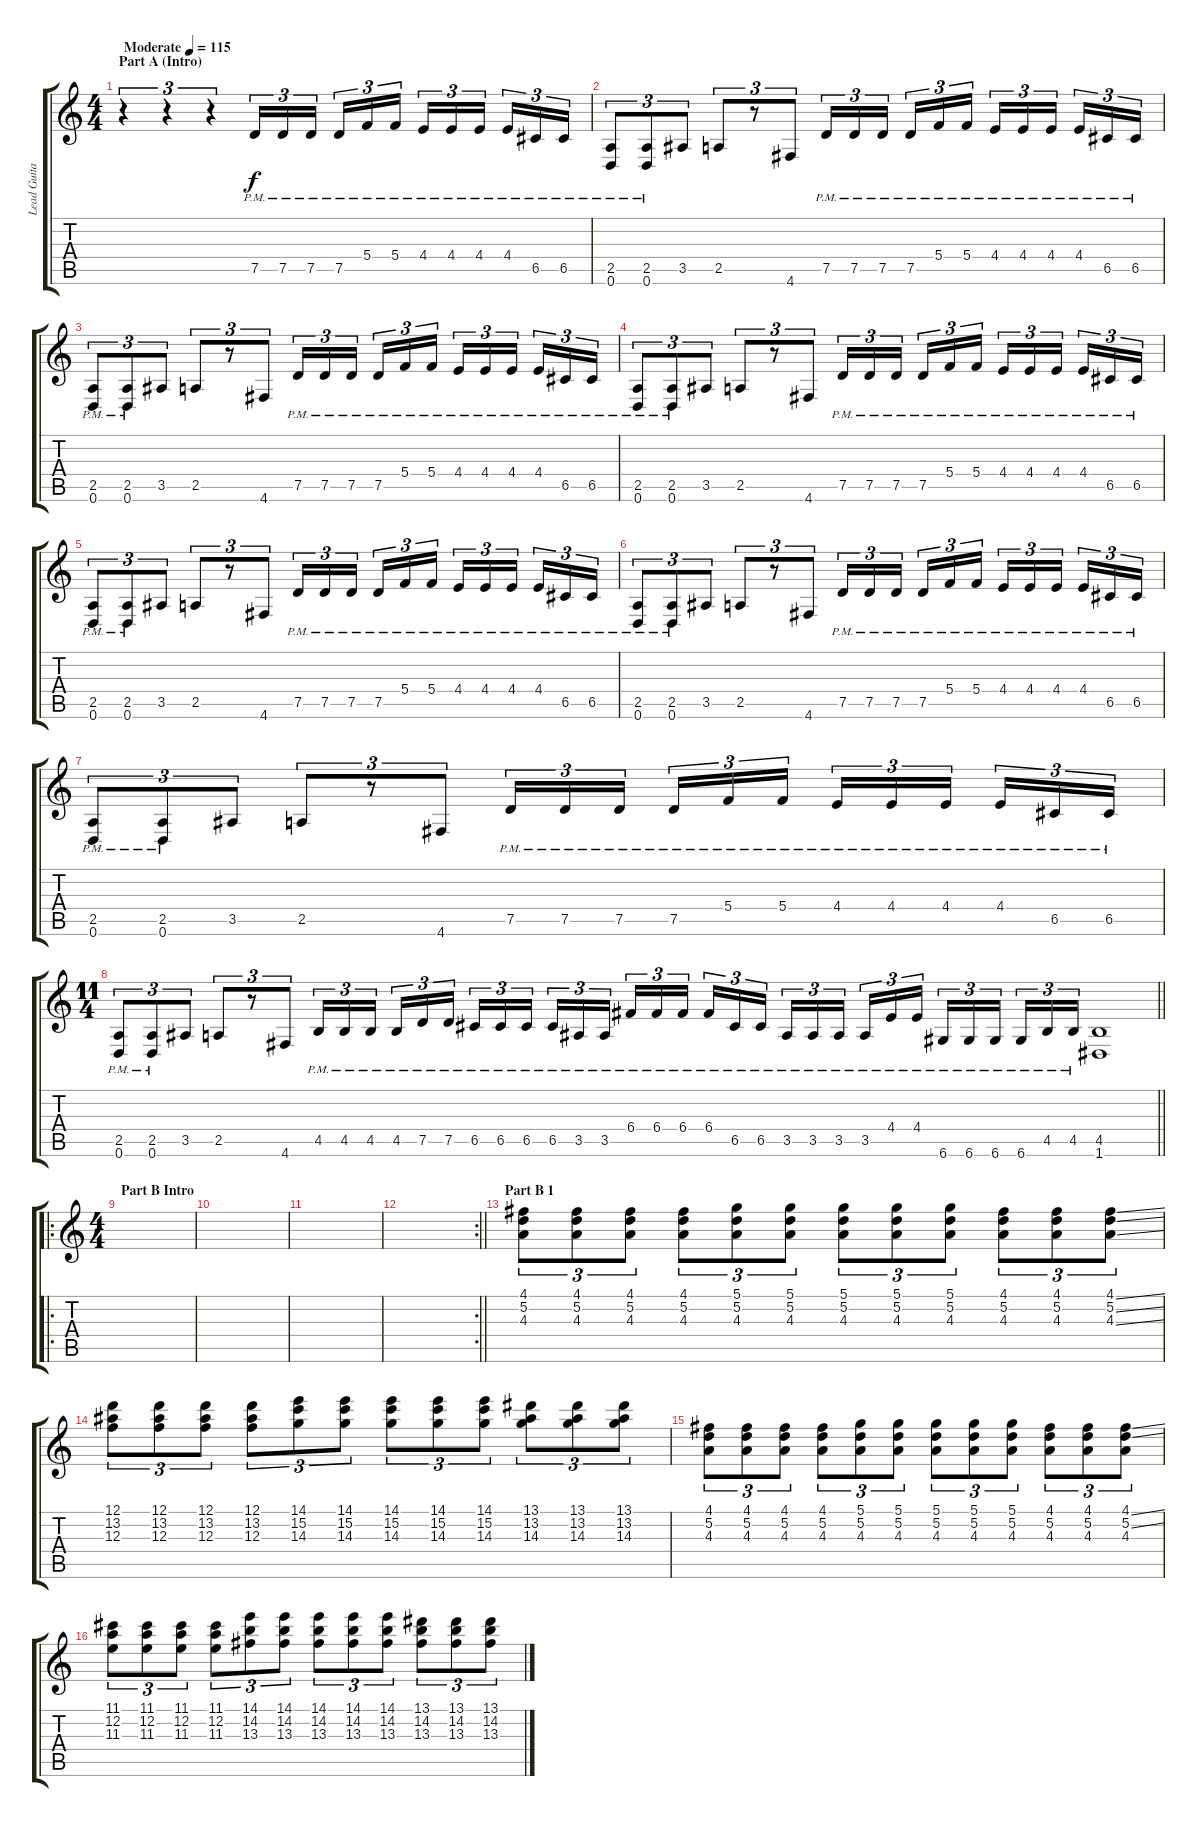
\track ("Lead Guitar" "Lead Guita") {instrument distortionguitar}
\staff {score tabs}
\tuning (D4 A3 F3 C3 G2 D2) {hide}
\ts (4 4)
\section ("" "Part A (Intro)")
\tempo (115 "Moderate")
\clef g2
\ks c
r.4{tu (3 2) dy f instrument distortionguitar} r.4{tu (3 2)} r.4{tu (3 2)} 7.5{pm}.16{tu (3 2)} 7.5{pm}.16{tu (3 2)} 7.5{pm}.16{tu (3 2) beam splitsecondary} 7.5{pm}.16{tu (3 2)} 5.4{pm}.16{tu (3 2)} 5.4{pm}.16{tu (3 2)} 4.4{pm}.16{tu (3 2)} 4.4{pm}.16{tu (3 2)} 4.4{pm}.16{tu (3 2) beam splitsecondary} 4.4{pm}.16{tu (3 2)} 6.5{pm}.16{tu (3 2)} 6.5{pm}.16{tu (3 2)} |
(2.5{pm} 0.6{pm}).8{tu (3 2)} (2.5{pm} 0.6{pm}).8{tu (3 2)} 3.5.8{tu (3 2)} 2.5.8{tu (3 2)} r.8{tu (3 2)} 4.6.8{tu (3 2)} 7.5{pm}.16{tu (3 2)} 7.5{pm}.16{tu (3 2)} 7.5{pm}.16{tu (3 2) beam splitsecondary} 7.5{pm}.16{tu (3 2)} 5.4{pm}.16{tu (3 2)} 5.4{pm}.16{tu (3 2)} 4.4{pm}.16{tu (3 2)} 4.4{pm}.16{tu (3 2)} 4.4{pm}.16{tu (3 2) beam splitsecondary} 4.4{pm}.16{tu (3 2)} 6.5{pm}.16{tu (3 2)} 6.5{pm}.16{tu (3 2)} |
(2.5{pm} 0.6{pm}).8{tu (3 2)} (2.5{pm} 0.6{pm}).8{tu (3 2)} 3.5.8{tu (3 2)} 2.5.8{tu (3 2)} r.8{tu (3 2)} 4.6.8{tu (3 2)} 7.5{pm}.16{tu (3 2)} 7.5{pm}.16{tu (3 2)} 7.5{pm}.16{tu (3 2) beam splitsecondary} 7.5{pm}.16{tu (3 2)} 5.4{pm}.16{tu (3 2)} 5.4{pm}.16{tu (3 2)} 4.4{pm}.16{tu (3 2)} 4.4{pm}.16{tu (3 2)} 4.4{pm}.16{tu (3 2) beam splitsecondary} 4.4{pm}.16{tu (3 2)} 6.5{pm}.16{tu (3 2)} 6.5{pm}.16{tu (3 2)} |
(2.5{pm} 0.6{pm}).8{tu (3 2)} (2.5{pm} 0.6{pm}).8{tu (3 2)} 3.5.8{tu (3 2)} 2.5.8{tu (3 2)} r.8{tu (3 2)} 4.6.8{tu (3 2)} 7.5{pm}.16{tu (3 2)} 7.5{pm}.16{tu (3 2)} 7.5{pm}.16{tu (3 2) beam splitsecondary} 7.5{pm}.16{tu (3 2)} 5.4{pm}.16{tu (3 2)} 5.4{pm}.16{tu (3 2)} 4.4{pm}.16{tu (3 2)} 4.4{pm}.16{tu (3 2)} 4.4{pm}.16{tu (3 2) beam splitsecondary} 4.4{pm}.16{tu (3 2)} 6.5{pm}.16{tu (3 2)} 6.5{pm}.16{tu (3 2)} |
(2.5{pm} 0.6{pm}).8{tu (3 2)} (2.5{pm} 0.6{pm}).8{tu (3 2)} 3.5.8{tu (3 2)} 2.5.8{tu (3 2)} r.8{tu (3 2)} 4.6.8{tu (3 2)} 7.5{pm}.16{tu (3 2)} 7.5{pm}.16{tu (3 2)} 7.5{pm}.16{tu (3 2) beam splitsecondary} 7.5{pm}.16{tu (3 2)} 5.4{pm}.16{tu (3 2)} 5.4{pm}.16{tu (3 2)} 4.4{pm}.16{tu (3 2)} 4.4{pm}.16{tu (3 2)} 4.4{pm}.16{tu (3 2) beam splitsecondary} 4.4{pm}.16{tu (3 2)} 6.5{pm}.16{tu (3 2)} 6.5{pm}.16{tu (3 2)} |
(2.5{pm} 0.6{pm}).8{tu (3 2)} (2.5{pm} 0.6{pm}).8{tu (3 2)} 3.5.8{tu (3 2)} 2.5.8{tu (3 2)} r.8{tu (3 2)} 4.6.8{tu (3 2)} 7.5{pm}.16{tu (3 2)} 7.5{pm}.16{tu (3 2)} 7.5{pm}.16{tu (3 2) beam splitsecondary} 7.5{pm}.16{tu (3 2)} 5.4{pm}.16{tu (3 2)} 5.4{pm}.16{tu (3 2)} 4.4{pm}.16{tu (3 2)} 4.4{pm}.16{tu (3 2)} 4.4{pm}.16{tu (3 2) beam splitsecondary} 4.4{pm}.16{tu (3 2)} 6.5{pm}.16{tu (3 2)} 6.5{pm}.16{tu (3 2)} |
(2.5{pm} 0.6{pm}).8{tu (3 2)} (2.5{pm} 0.6{pm}).8{tu (3 2)} 3.5.8{tu (3 2)} 2.5.8{tu (3 2)} r.8{tu (3 2)} 4.6.8{tu (3 2)} 7.5{pm}.16{tu (3 2)} 7.5{pm}.16{tu (3 2)} 7.5{pm}.16{tu (3 2) beam splitsecondary} 7.5{pm}.16{tu (3 2)} 5.4{pm}.16{tu (3 2)} 5.4{pm}.16{tu (3 2)} 4.4{pm}.16{tu (3 2)} 4.4{pm}.16{tu (3 2)} 4.4{pm}.16{tu (3 2) beam splitsecondary} 4.4{pm}.16{tu (3 2)} 6.5{pm}.16{tu (3 2)} 6.5{pm}.16{tu (3 2)} |
\ts (11 4)
\barLineRight lightlight
(2.5{pm} 0.6{pm}).8{tu (3 2)} (2.5{pm} 0.6{pm}).8{tu (3 2)} 3.5.8{tu (3 2)} 2.5.8{tu (3 2)} r.8{tu (3 2)} 4.6.8{tu (3 2)} 4.5{pm}.16{tu (3 2)} 4.5{pm}.16{tu (3 2)} 4.5{pm}.16{tu (3 2) beam splitsecondary} 4.5{pm}.16{tu (3 2)} 7.5{pm}.16{tu (3 2)} 7.5{pm}.16{tu (3 2)} 6.5{pm}.16{tu (3 2)} 6.5{pm}.16{tu (3 2)} 6.5{pm}.16{tu (3 2) beam splitsecondary} 6.5{pm}.16{tu (3 2)} 3.5{pm}.16{tu (3 2)} 3.5{pm}.16{tu (3 2)} 6.4{pm}.16{tu (3 2)} 6.4{pm}.16{tu (3 2)} 6.4{pm}.16{tu (3 2) beam splitsecondary} 6.4{pm}.16{tu (3 2)} 6.5{pm}.16{tu (3 2)} 6.5{pm}.16{tu (3 2)} 3.5{pm}.16{tu (3 2)} 3.5{pm}.16{tu (3 2)} 3.5{pm}.16{tu (3 2) beam splitsecondary} 3.5{pm}.16{tu (3 2)} 4.4{pm}.16{tu (3 2)} 4.4{pm}.16{tu (3 2)} 6.6{pm}.16{tu (3 2)} 6.6{pm}.16{tu (3 2)} 6.6{pm}.16{tu (3 2) beam splitsecondary} 6.6{pm}.16{tu (3 2)} 4.5{pm}.16{tu (3 2)} 4.5{pm}.16{tu (3 2)} (4.5 1.6).1 |
\ro
\ts (4 4)
\section ("" "Part B Intro")
|
|
|
\rc 2
\barLineRight lightlight
|
\section ("" "Part B 1")
(4.1 5.2 4.3).8{tu (3 2)} (4.1 5.2 4.3).8{tu (3 2)} (4.1 5.2 4.3).8{tu (3 2)} (4.1 5.2 4.3).8{tu (3 2)} (5.1 5.2 4.3).8{tu (3 2)} (5.1 5.2 4.3).8{tu (3 2)} (5.1 5.2 4.3).8{tu (3 2)} (5.1 5.2 4.3).8{tu (3 2)} (5.1 5.2 4.3).8{tu (3 2)} (4.1 5.2 4.3).8{tu (3 2)} (4.1 5.2 4.3).8{tu (3 2)} (4.1{ss} 5.2{ss} 4.3{ss}).8{tu (3 2)} |
(12.1 13.2 12.3).8{tu (3 2)} (12.1 13.2 12.3).8{tu (3 2)} (12.1 13.2 12.3).8{tu (3 2)} (12.1 13.2 12.3).8{tu (3 2)} (14.1 15.2 14.3).8{tu (3 2)} (14.1 15.2 14.3).8{tu (3 2)} (14.1 15.2 14.3).8{tu (3 2)} (14.1 15.2 14.3).8{tu (3 2)} (14.1 15.2 14.3).8{tu (3 2)} (13.1 13.2 14.3).8{tu (3 2)} (13.1 13.2 14.3).8{tu (3 2)} (13.1 13.2 14.3).8{tu (3 2)} |
(4.1 5.2 4.3).8{tu (3 2)} (4.1 5.2 4.3).8{tu (3 2)} (4.1 5.2 4.3).8{tu (3 2)} (4.1 5.2 4.3).8{tu (3 2)} (5.1 5.2 4.3).8{tu (3 2)} (5.1 5.2 4.3).8{tu (3 2)} (5.1 5.2 4.3).8{tu (3 2)} (5.1 5.2 4.3).8{tu (3 2)} (5.1 5.2 4.3).8{tu (3 2)} (4.1 5.2 4.3).8{tu (3 2)} (4.1 5.2 4.3).8{tu (3 2)} (4.1{ss} 5.2{ss} 4.3).8{tu (3 2)} |
(11.1 12.2 11.3).8{tu (3 2)} (11.1 12.2 11.3).8{tu (3 2)} (11.1 12.2 11.3).8{tu (3 2)} (11.1 12.2 11.3).8{tu (3 2)} (14.1 14.2 13.3).8{tu (3 2)} (14.1 14.2 13.3).8{tu (3 2)} (14.1 14.2 13.3).8{tu (3 2)} (14.1 14.2 13.3).8{tu (3 2)} (14.1 14.2 13.3).8{tu (3 2)} (13.1 14.2 13.3).8{tu (3 2)} (13.1 14.2 13.3).8{tu (3 2)} (13.1 14.2 13.3).8{tu (3 2)}
